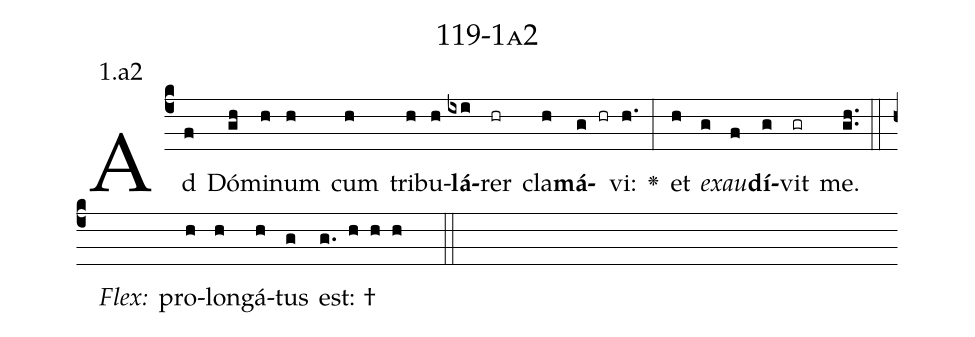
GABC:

name: 119-1a2;
annotation: 1.a2;
%%
(c4)Ad(f) Dó(gh)mi(h)num(h) cum(h) tri(h)bu(h)<b>lá</b>(ixi)rer(hr) cla(h)<b>má</b>(g hr)vi:(h.) <v>\greheightstar</v>(:) et(h) <i>ex</i>(g)<i>au</i>(f)<b>dí</b>(g)vit(gr) me.(gh..) (::)
<i>Flex:</i>()  pro(h)lon(h)gá(h)tus(g) est: †(g. h h h  ::)

%E(h) u(h) o(g) u(f) a(g) e.(gh..) (::)
